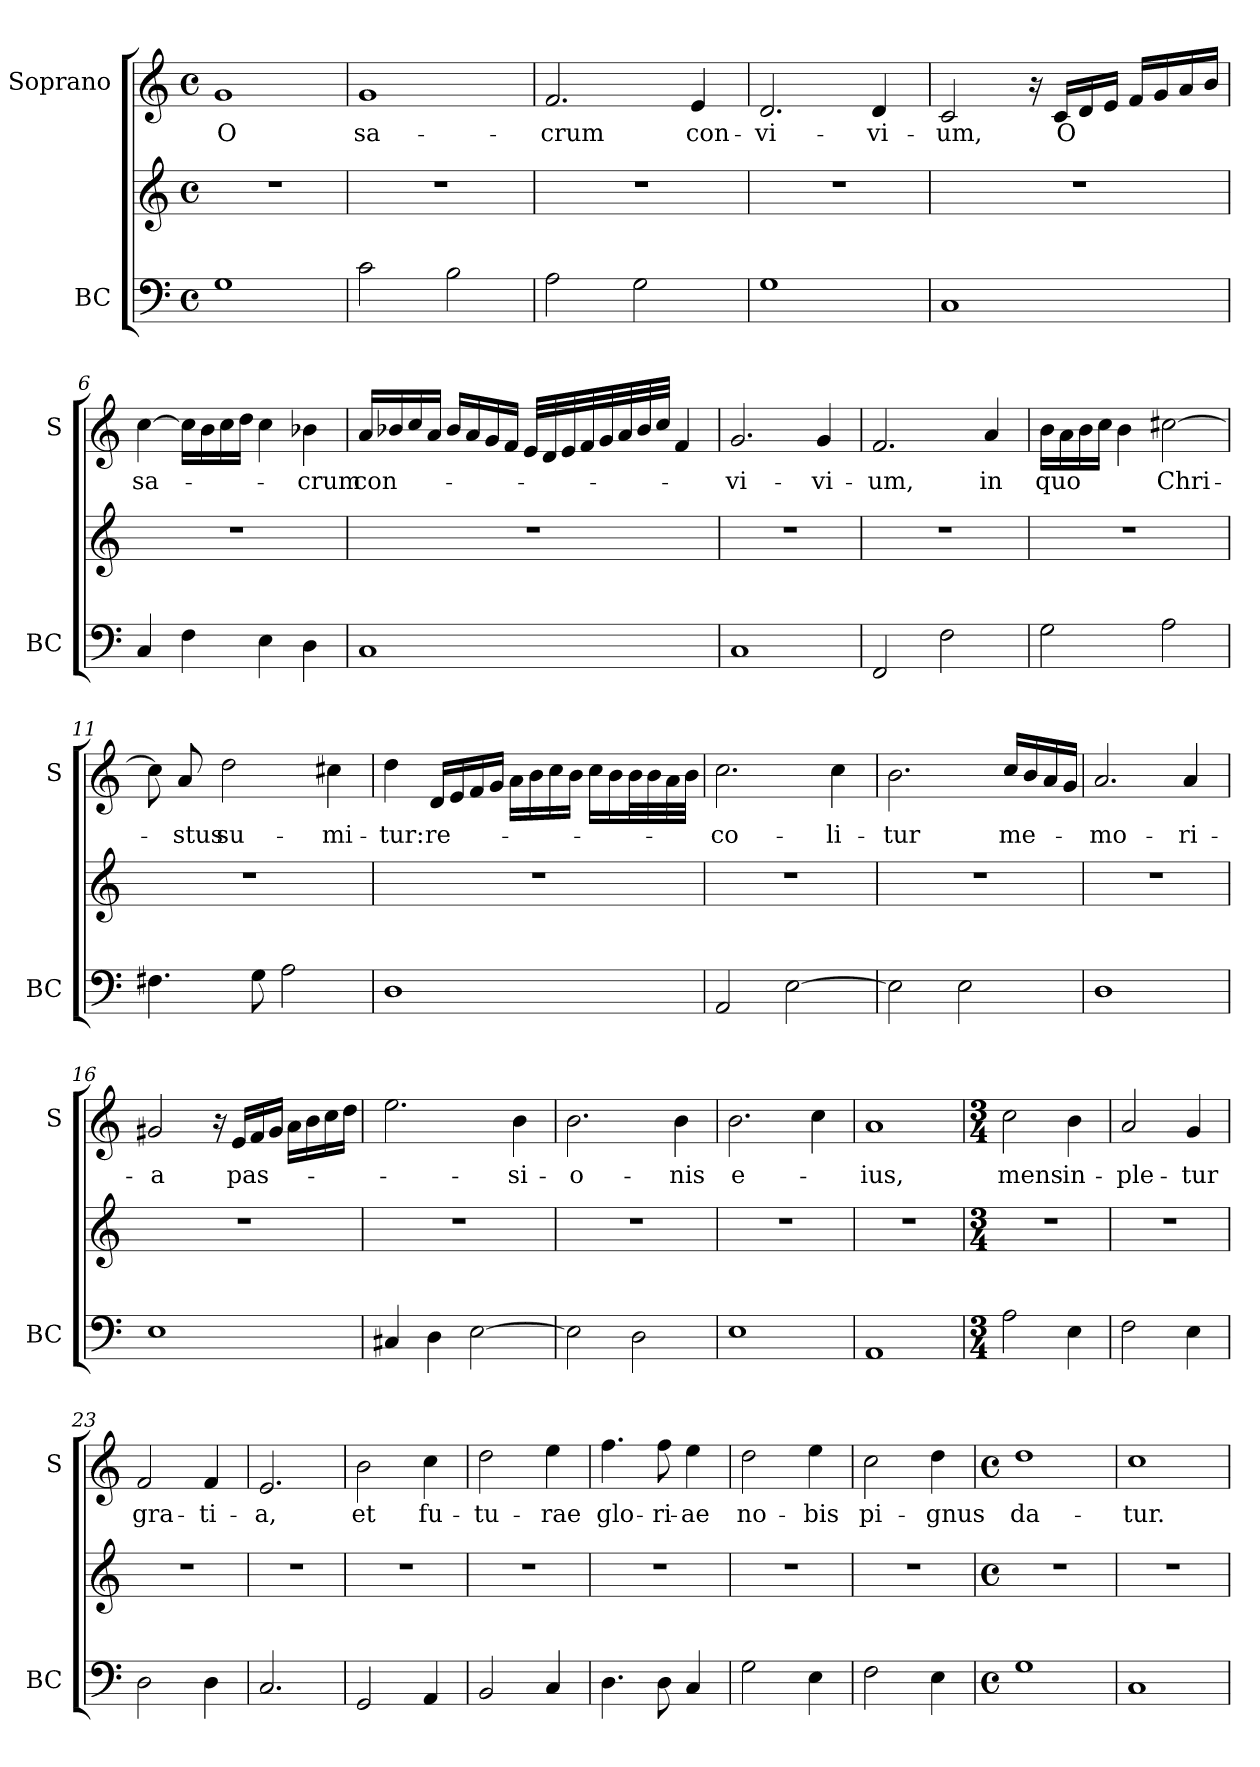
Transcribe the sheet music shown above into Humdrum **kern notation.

**kern	**kern	**kern	**text
*part2	*part2	*part1	*part1
*staff3	*staff2	*staff1	*staff1
*I"BC	*	*I"Soprano	*
*I'BC	*	*I'S	*
*clefF4	*clefG2	*clefG2	*
*k[]	*k[]	*k[]	*
*C:	*C:	*C:	*
*M4/4	*M4/4	*M4/4	*
*met(c)	*met(c)	*met(c)	*
=1	=1	=1	=1
!	!	!	!LO:LY:b
1G	1r	1g	O
=2	=2	=2	=2
!	!	!	!LO:LY:b
2c\	1r	1g	sa-
2B\	.	.	.
=3	=3	=3	=3
!	!	!	!LO:LY:b
2A\	1r	2.f/	-crum
2G\	.	.	.
!	!	!	!LO:LY:b
.	.	4e/	con-
=4	=4	=4	=4
!	!	!	!LO:LY:b
1G	1r	2.d/	-vi-
!	!	!	!LO:LY:b
.	.	4d/	-vi-
=5	=5	=5	=5
!	!	!	!LO:LY:b
1C	1r	2c/	-um,
.	.	16r	.
!	!	!	!LO:LY:b
.	.	16c/LL	O
.	.	16d/	.
.	.	16e/JJ	.
.	.	16f/LL	.
.	.	16g/	.
.	.	16a/	.
.	.	16b/JJ	.
!!LO:LB:g=z
=6	=6	=6	=6
!	!	!	!LO:LY:b
4C/	1r	[4cc\	sa-
4F\	.	16cc\LL]	.
.	.	16b\	.
.	.	16cc\	.
.	.	16dd\JJ	.
4E\	.	4cc\	.
!	!	!	!LO:LY:b
4D\	.	4b-X\	-crum
=7	=7	=7	=7
!	!	!	!LO:LY:b
1C	1r	16a/LL	con-
.	.	16b-X/	.
.	.	16cc/	.
.	.	16a/JJ	.
.	.	16b-/LL	.
.	.	16a/	.
.	.	16g/	.
.	.	16f/JJ	.
.	.	32e/LLL	.
.	.	32d/	.
.	.	32e/	.
.	.	32f/	.
.	.	32g/	.
.	.	32a/	.
.	.	32b-/	.
.	.	32cc/JJJ	.
.	.	4f/	.
=8	=8	=8	=8
!	!	!	!LO:LY:b
1C	1r	2.g/	-vi-
!	!	!	!LO:LY:b
.	.	4g/	-vi-
=9	=9	=9	=9
!	!	!	!LO:LY:b
2FF/	1r	2.f/	-um,
2F\	.	.	.
!	!	!	!LO:LY:b
.	.	4a/	in
=10	=10	=10	=10
!	!	!	!LO:LY:b
2G\	1r	16b\LL	quo
.	.	16a\	.
.	.	16b\	.
.	.	16cc\JJ	.
.	.	4b\	.
!	!	!	!LO:LY:b
2A\	.	[2cc#X\	Chri-
!!LO:LB:g=z
=11	=11	=11	=11
4.F#X\	1r	8cc#\]	.
!	!	!	!LO:LY:b
.	.	8a/	-stus
!	!	!	!LO:LY:b
.	.	2dd\	su-
8G\	.	.	.
2A\	.	.	.
!	!	!	!LO:LY:b
.	.	4cc#X\	-mi-
=12	=12	=12	=12
!	!	!	!LO:LY:b
1D	1r	4dd\	-tur:
!	!	!	!LO:LY:b
.	.	16d/LL	re-
.	.	16e/	.
.	.	16f/	.
.	.	16g/JJ	.
.	.	16a\LL	.
.	.	16b\	.
.	.	16cc\	.
.	.	16b\JJ	.
.	.	16cc\LL	.
.	.	16b\	.
.	.	32b\L	.
.	.	32b\	.
.	.	32a\	.
.	.	32b\JJJ	.
=13	=13	=13	=13
!	!	!	!LO:LY:b
2AA/	1r	2.cc\	-co-
[2E\	.	.	.
!	!	!	!LO:LY:b
.	.	4cc\	-li-
=14	=14	=14	=14
!	!	!	!LO:LY:b
2E\]	1r	2.b\	-tur
2E\	.	.	.
!	!	!	!LO:LY:b
.	.	16cc/LL	me-
.	.	16b/	.
.	.	16a/	.
.	.	16g/JJ	.
=15	=15	=15	=15
!	!	!	!LO:LY:b
1D	1r	2.a/	-mo-
!	!	!	!LO:LY:b
.	.	4a/	-ri-
!!LO:PB:g=z
=16	=16	=16	=16
!	!	!	!LO:LY:b
1E	1r	2g#X/	-a
.	.	16r	.
!	!	!	!LO:LY:b
.	.	16e/LL	pas-
.	.	16f/	.
.	.	16g#/JJ	.
.	.	16a\LL	.
.	.	16b\	.
.	.	16cc\	.
.	.	16dd\JJ	.
=17	=17	=17	=17
4C#X/	1r	2.ee\	.
4D\	.	.	.
[2E\	.	.	.
!	!	!	!LO:LY:b
.	.	4b\	-si-
=18	=18	=18	=18
!	!	!	!LO:LY:b
2E\]	1r	2.b\	-o-
2D\	.	.	.
!	!	!	!LO:LY:b
.	.	4b\	-nis
=19	=19	=19	=19
!	!	!	!LO:LY:b
1E	1r	2.b\	e-
.	.	4cc\	.
=20	=20	=20	=20
!	!	!	!LO:LY:b
1AA	1r	1a	-ius,
=21	=21	=21	=21
*M3/4	*M3/4	*M3/4	*
!	!	!	!LO:LY:b
2A\	2.r	2cc\	mens
!	!	!	!LO:LY:b
4E\	.	4b\	in-
!!LO:LB:g=z
=22	=22	=22	=22
!	!	!	!LO:LY:b
2F\	2.r	2a/	-ple-
!	!	!	!LO:LY:b
4E\	.	4g/	-tur
=23	=23	=23	=23
!	!	!	!LO:LY:b
2D\	2.r	2f/	gra-
!	!	!	!LO:LY:b
4D\	.	4f/	-ti-
=24	=24	=24	=24
!	!	!	!LO:LY:b
2.C/	2.r	2.e/	-a,
=25	=25	=25	=25
!	!	!	!LO:LY:b
2GG/	2.r	2b\	et
!	!	!	!LO:LY:b
4AA/	.	4cc\	fu-
=26	=26	=26	=26
!	!	!	!LO:LY:b
2BB/	2.r	2dd\	-tu-
!	!	!	!LO:LY:b
4C/	.	4ee\	-rae
=27	=27	=27	=27
!	!	!	!LO:LY:b
4.D\	2.r	4.ff\	glo-
!	!	!	!LO:LY:b
8D\	.	8ff\	-ri-
!	!	!	!LO:LY:b
4C/	.	4ee\	-ae
=28	=28	=28	=28
!	!	!	!LO:LY:b
2G\	2.r	2dd\	no-
!	!	!	!LO:LY:b
4E\	.	4ee\	-bis
!!LO:LB:g=z
=29	=29	=29	=29
!	!	!	!LO:LY:b
2F\	2.r	2cc\	pi-
!	!	!	!LO:LY:b
4E\	.	4dd\	-gnus
=30	=30	=30	=30
*M4/4	*M4/4	*M4/4	*
*met(c)	*met(c)	*met(c)	*
!	!	!	!LO:LY:b
1G	1r	1dd	da-
=31	=31	=31	=31
!	!	!	!LO:LY:b
1C	1r	1cc	-tur.
=	=	=	=
*-	*-	*-	*-
